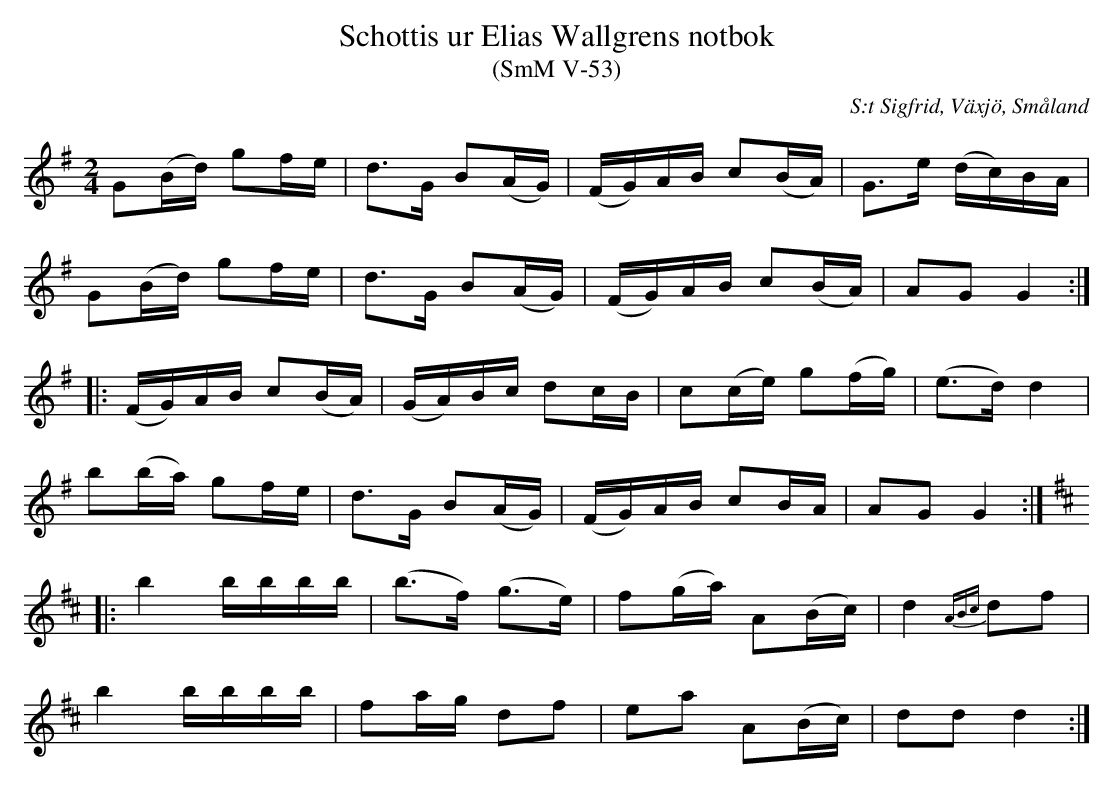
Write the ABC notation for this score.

X:1
T:Schottis ur Elias Wallgrens notbok
T:(SmM V-53)
O:S:t Sigfrid, Växjö, Småland
M:2/4
L:1/8
K:G
G(B/d/) gf/e/|d>G B(A/G/)|(F/G/)A/B/ c(B/A/)|G>e (d/c/)B/A/|
G(B/d/) gf/e/|d>G B(A/G/)|(F/G/)A/B/ c(B/A/)|AG G2:|
|:(F/G/)A/B/ c(B/A/)|(G/A/)B/c/ dc/B/|c(c/e/) g(f/g/)|(e>d) d2|
b(b/a/) gf/e/|d>G B(A/G/)|(F/G/)A/B/ cB/A/|AG G2:|
[K:D]|:b2 b/b/b/b/|(b>f) (g>e)|f(g/a/) A(B/c/)|d2 {ABc}df|
b2 b/b/b/b/|fa/g/ df|ea A(B/c/)|dd d2:|
